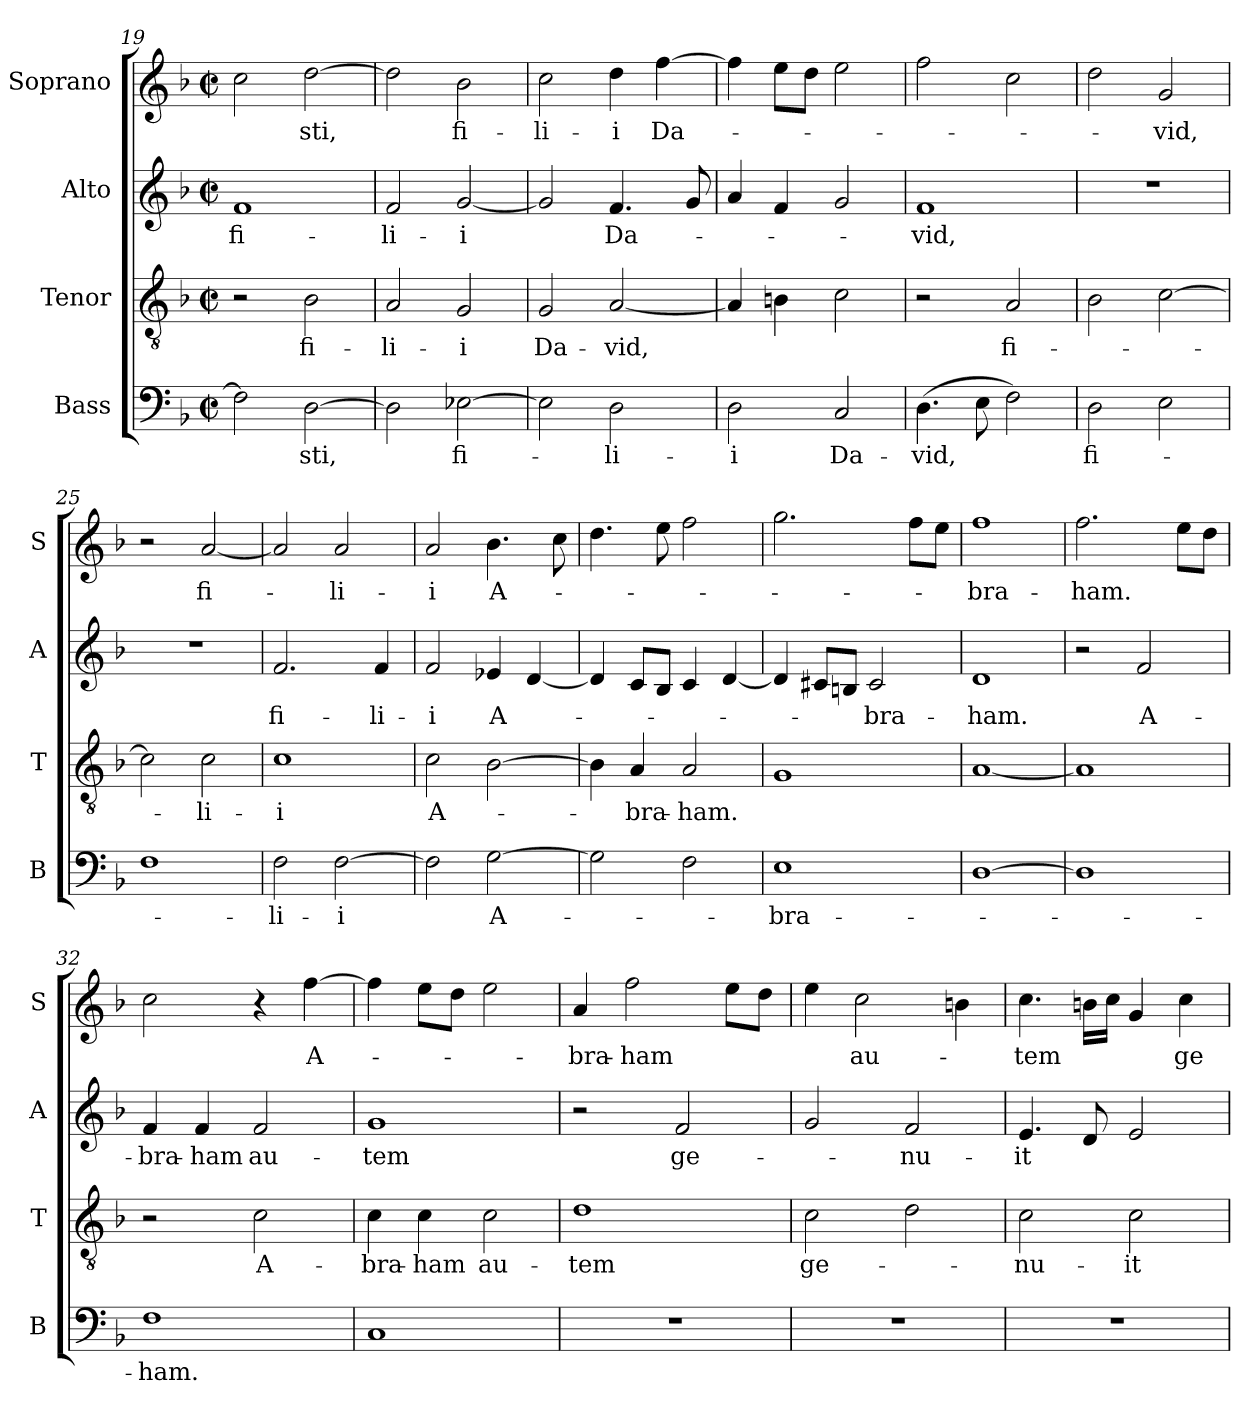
**kern	**text	**kern	**text	**kern	**text	**kern	**text
*part4	*part4	*part3	*part3	*part2	*part2	*part1	*part1
*staff4	*staff4	*staff3	*staff3	*staff2	*staff2	*staff1	*staff1
*I"Bass	*	*I"Tenor	*	*I"Alto	*	*I"Soprano	*
*I'B	*	*I'T	*	*I'A	*	*I'S	*
*clefF4	*	*clefGv2	*	*clefG2	*	*clefG2	*
*k[b-]	*	*k[b-]	*	*k[b-]	*	*k[b-]	*
*F:	*	*F:	*	*F:	*	*F:	*
*M2/2	*	*M2/2	*	*M2/2	*	*M2/2	*
*met(c|)	*	*met(c|)	*	*met(c|)	*	*met(c|)	*
=19	=19	=19	=19	=19	=19	=19	=19
2F\]	.	2r	.	1f	fi-	2cc\	.
[2D\	-sti,	2B-\	fi-	.	.	[2dd\	-sti,
=20	=20	=20	=20	=20	=20	=20	=20
2D\]	.	2A/	-li-	2f/	-li-	2dd\]	.
[2E-X\	fi-	2G/	-i	[2g/	-i	2b-\	fi-
=21	=21	=21	=21	=21	=21	=21	=21
2E-\]	.	2G/	Da-	2g/]	.	2cc\	-li-
2D\	-li-	[2A/	-vid,	4.f/	Da-	4dd\	-i
.	.	.	.	.	.	[4ff\	Da-
.	.	.	.	8g/	.	.	.
=22	=22	=22	=22	=22	=22	=22	=22
2D\	-i	4A/]	.	4a/	.	4ff\]	.
.	.	4Bn\	.	4f/	.	8ee\L	.
.	.	.	.	.	.	8dd\J	.
2C/	Da-	2c\	.	2g/	.	2ee\	.
=23	=23	=23	=23	=23	=23	=23	=23
(4.D\	-vid,	2r	.	1f	-vid,	2ff\	.
8E\	.	.	.	.	.	.	.
2F\)	.	2A/	fi-	.	.	2cc\	.
!!LO:LB:g=z
=24	=24	=24	=24	=24	=24	=24	=24
2D\	fi-	2B-\	.	1r	.	2dd\	.
2E\	.	[2c\	.	.	.	2g/	-vid,
=25	=25	=25	=25	=25	=25	=25	=25
1F	.	2c\]	.	1r	.	2r	.
.	.	2c\	-li-	.	.	[2a/	fi-
=26	=26	=26	=26	=26	=26	=26	=26
2F\	-li-	1c	-i	2.f/	fi-	2a/]	.
[2F\	-i	.	.	.	.	2a/	-li-
.	.	.	.	4f/	-li-	.	.
=27	=27	=27	=27	=27	=27	=27	=27
2F\]	.	2c\	A-	2f/	-i	2a/	-i
[2G\	A-	[2B-\	.	4e-X/	A-	4.b-\	A-
.	.	.	.	[4d/	.	.	.
.	.	.	.	.	.	8cc\	.
=28	=28	=28	=28	=28	=28	=28	=28
2G\]	.	4B-\]	.	4d/]	.	4.dd\	.
.	.	4A/	-bra-	8c/L	.	.	.
.	.	.	.	8B-/J	.	8ee\	.
2F\	.	2A/	-ham.	4c/	.	2ff\	.
.	.	.	.	[4d/	.	.	.
=29	=29	=29	=29	=29	=29	=29	=29
1E	-bra-	1G	.	4d/]	.	2.gg\	.
.	.	.	.	8c#X/L	.	.	.
.	.	.	.	8Bn/J	.	.	.
.	.	.	.	2c#/	-bra-	.	.
.	.	.	.	.	.	8ff\L	.
.	.	.	.	.	.	8ee\J	.
!!LO:PB:g=z
=30	=30	=30	=30	=30	=30	=30	=30
[1D	.	[1A	.	1d	-ham.	1ff	-bra-
=31	=31	=31	=31	=31	=31	=31	=31
1D]	.	1A]	.	2r	.	2.ff\	-ham.
.	.	.	.	2f/	A-	.	.
.	.	.	.	.	.	8ee\L	.
.	.	.	.	.	.	8dd\J	.
=32	=32	=32	=32	=32	=32	=32	=32
1F	-ham.	2r	.	4f/	-bra-	2cc\	.
.	.	.	.	4f/	-ham	.	.
.	.	2c\	A-	2f/	au-	4r	.
.	.	.	.	.	.	[4ff\	A-
=33	=33	=33	=33	=33	=33	=33	=33
1C	.	4c\	-bra-	1g	-tem	4ff\]	.
.	.	4c\	-ham	.	.	8ee\L	.
.	.	.	.	.	.	8dd\J	.
.	.	2c\	au-	.	.	2ee\	.
=34	=34	=34	=34	=34	=34	=34	=34
1r	.	1d	-tem	2r	.	4a/	-bra-
.	.	.	.	.	.	2ff\	-ham
.	.	.	.	2f/	ge-	.	.
.	.	.	.	.	.	8ee\L	.
.	.	.	.	.	.	8dd\J	.
=35	=35	=35	=35	=35	=35	=35	=35
1r	.	2c\	ge-	2g/	.	4ee\	.
.	.	.	.	.	.	2cc\	au-
.	.	2d\	.	2f/	-nu-	.	.
.	.	.	.	.	.	4bn\	.
!!LO:LB:g=z
=36	=36	=36	=36	=36	=36	=36	=36
1r	.	2c\	-nu-	4.e/	-it	4.cc\	-tem
.	.	.	.	8d/	.	16bn\LL	.
.	.	.	.	.	.	16cc\JJ	.
.	.	2c\	-it	2e/	.	4g/	.
.	.	.	.	.	.	4cc\	ge-
=	=	=	=	=	=	=	=
*-	*-	*-	*-	*-	*-	*-	*-
